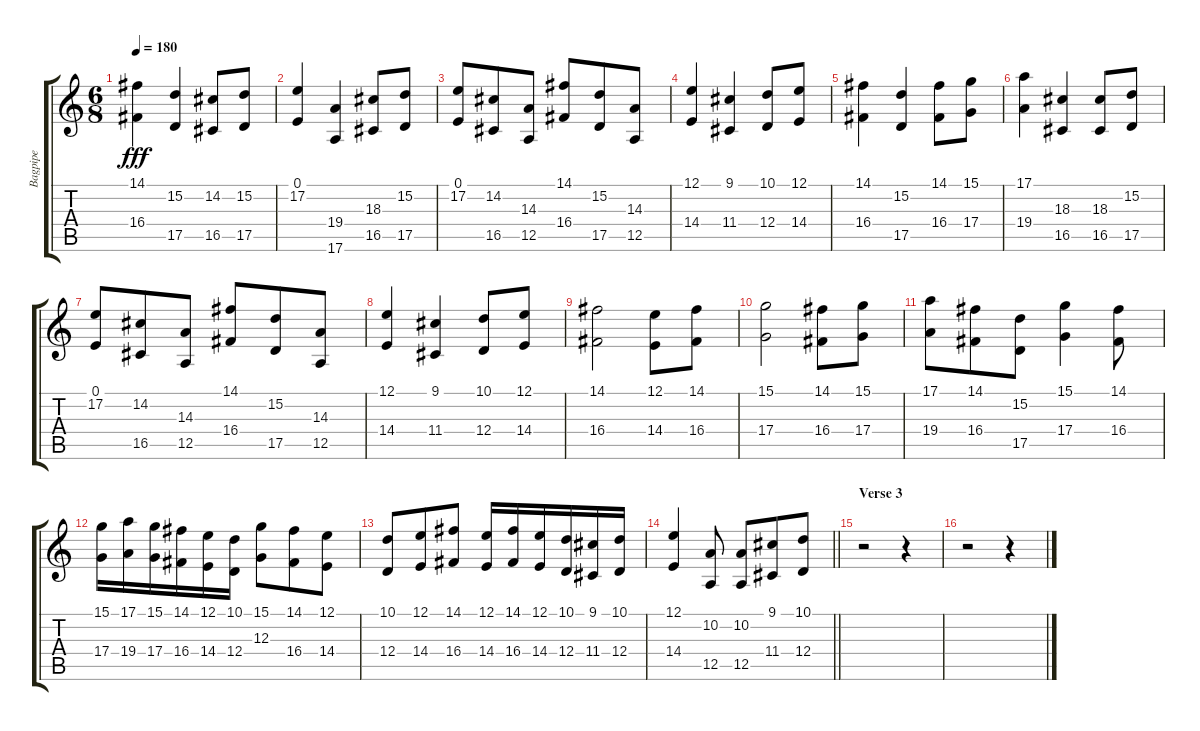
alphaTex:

\track ("Bagpipe" "Bagpipe") {instrument bagpipe}
\staff {score tabs}
\tuning (E4 B3 G3 D3 A2 E2) {hide}
\ts (6 8)
\tempo 180
\clef g2
\ks c
(14.1 16.4).4{dy fff} (15.2 17.5).4 (14.2 16.5).8 (15.2 17.5).8 |
(0.1 17.2).4 (19.4 17.6).4 (18.3 16.5).8 (15.2 17.5).8 |
(0.1 17.2).8 (14.2 16.5).8 (14.3 12.5).8 (14.1 16.4).8 (15.2 17.5).8 (14.3 12.5).8 |
(12.1 14.4).4 (9.1 11.4).4 (10.1 12.4).8 (12.1 14.4).8 |
(14.1 16.4).4 (15.2 17.5).4 (14.1 16.4).8 (15.1 17.4).8 |
(17.1 19.4).4 (18.3 16.5).4 (18.3 16.5).8 (15.2 17.5).8 |
(0.1 17.2).8 (14.2 16.5).8 (14.3 12.5).8 (14.1 16.4).8 (15.2 17.5).8 (14.3 12.5).8 |
(12.1 14.4).4 (9.1 11.4).4 (10.1 12.4).8 (12.1 14.4).8 |
(14.1 16.4).2 (12.1 14.4).8 (14.1 16.4).8 |
(15.1 17.4).2 (14.1 16.4).8 (15.1 17.4).8 |
(17.1 19.4).8 (14.1 16.4).8 (15.2 17.5).8 (15.1 17.4).4 (14.1 16.4).8 |
(15.1 17.4).16 (17.1 19.4).16 (15.1 17.4).16 (14.1 16.4).16 (12.1 14.4).16 (10.1 12.4).16 (15.1 12.3).8 (14.1 16.4).8 (12.1 14.4).8 |
(10.1 12.4).8 (12.1 14.4).8 (14.1 16.4).8 (12.1 14.4).16 (14.1 16.4).16 (12.1 14.4).16 (10.1 12.4).16 (9.1 11.4).16 (10.1 12.4).16 |
\barLineRight lightlight
(12.1 14.4).4 (10.2 12.5).8 (10.2 12.5).8 (9.1 11.4).8 (10.1 12.4).8 |
\section ("" "Verse 3")
r.2 r.4 |
r.2 r.4
